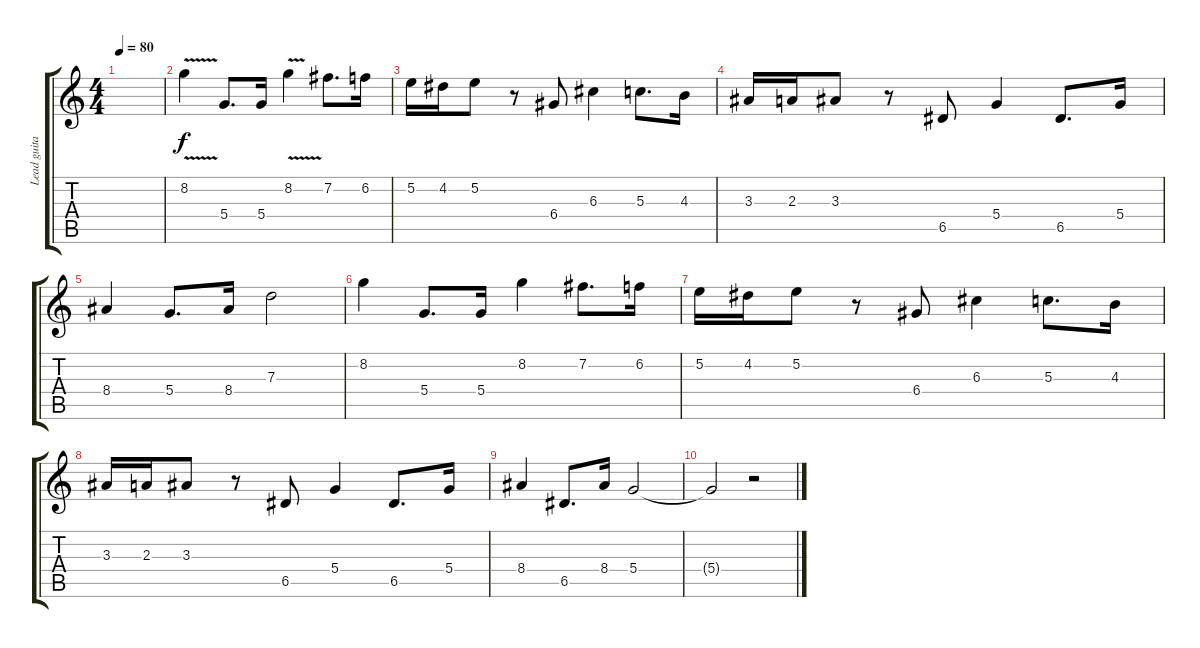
\track ("Lead guitar" "Lead guita") {instrument overdrivenguitar}
\staff {score tabs}
\tuning (E4 B3 G3 D3 A2 E2) {hide}
\ts (4 4)
\tempo 80
\clef g2
\ks c
|
8.2{v}.4 5.4.8{d} 5.4.16 8.2{v}.4 7.2.8{d} 6.2.16 |
5.2.16 4.2.16 5.2.8 r.8 6.4.8 6.3.4 5.3.8{d} 4.3.16 |
3.3.16 2.3.16 3.3.8 r.8 6.5.8 5.4.4 6.5.8{d} 5.4.16 |
8.4.4 5.4.8{d} 8.4.16 7.3.2 |
8.2.4 5.4.8{d} 5.4.16 8.2.4 7.2.8{d} 6.2.16 |
5.2.16 4.2.16 5.2.8 r.8 6.4.8 6.3.4 5.3.8{d} 4.3.16 |
3.3.16 2.3.16 3.3.8 r.8 6.5.8 5.4.4 6.5.8{d} 5.4.16 |
8.4.4 6.5.8{d} 8.4.16 5.4.2 |
5.4{t}.2{volume 13} r.2
